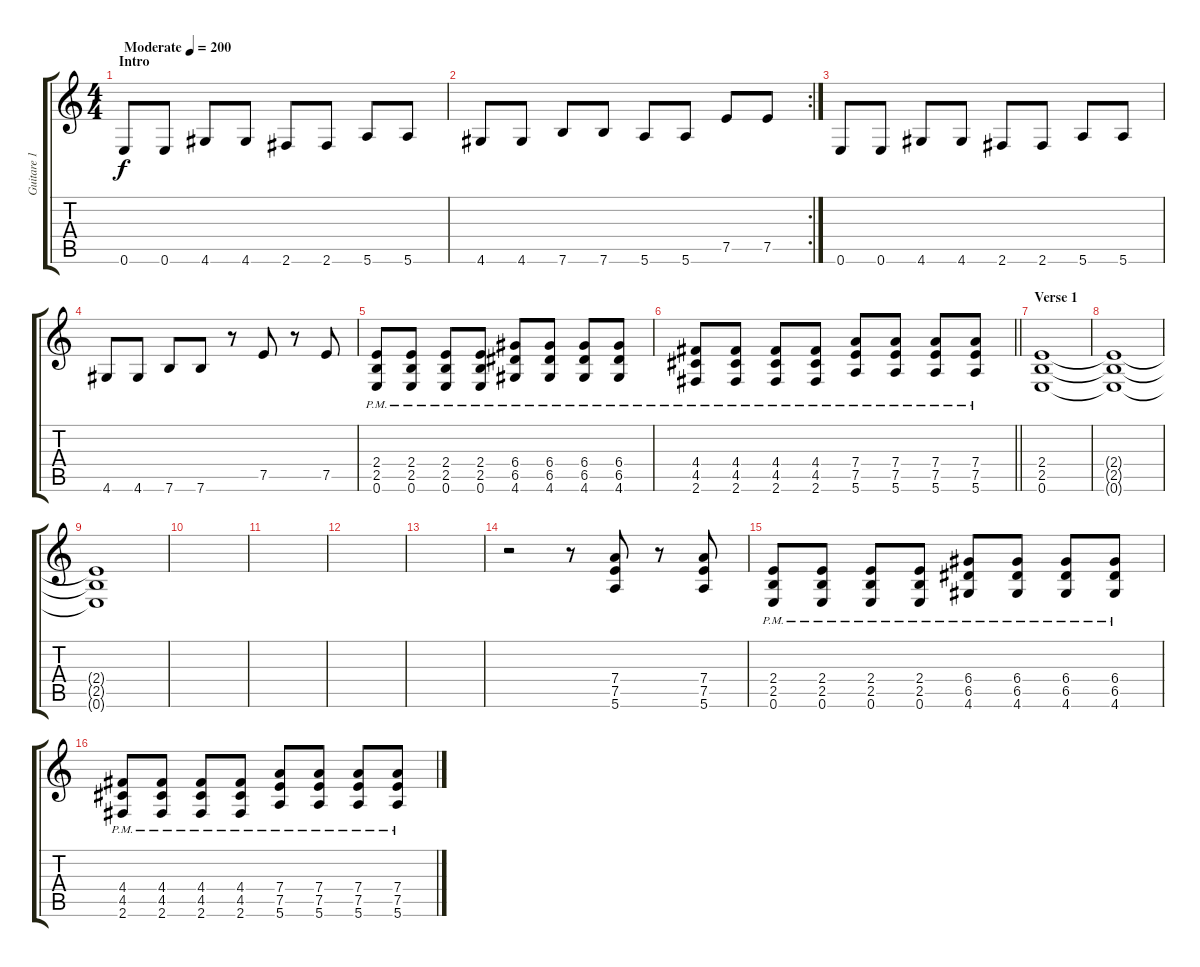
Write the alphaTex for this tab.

\track ("Guitare 1" "Guitare 1") {instrument overdrivenguitar}
\staff {score tabs}
\tuning (E4 B3 G3 D3 A2 E2) {hide}
\ts (4 4)
\section ("" "Intro")
\tempo (200 "Moderate")
\clef g2
\ks c
0.6.8{dy f instrument overdrivenguitar} 0.6.8 4.6.8 4.6.8 2.6.8 2.6.8 5.6.8 5.6.8 |
\rc 2
4.6.8 4.6.8 7.6.8 7.6.8 5.6.8 5.6.8 7.5.8 7.5.8 |
0.6.8 0.6.8 4.6.8 4.6.8 2.6.8 2.6.8 5.6.8 5.6.8 |
4.6.8 4.6.8 7.6.8 7.6.8 r.8 7.5.8 r.8 7.5.8 |
(2.4{pm} 2.5{pm} 0.6{pm}).8 (2.4{pm} 2.5{pm} 0.6{pm}).8 (2.4{pm} 2.5{pm} 0.6{pm}).8 (2.4{pm} 2.5{pm} 0.6{pm}).8 (6.4{pm} 6.5{pm} 4.6{pm}).8 (6.4{pm} 6.5{pm} 4.6{pm}).8 (6.4{pm} 6.5{pm} 4.6{pm}).8 (6.4{pm} 6.5{pm} 4.6{pm}).8 |
\barLineRight lightlight
(4.4{pm} 4.5{pm} 2.6{pm}).8 (4.4{pm} 4.5{pm} 2.6{pm}).8 (4.4{pm} 4.5{pm} 2.6{pm}).8 (4.4{pm} 4.5{pm} 2.6{pm}).8 (7.4{pm} 7.5{pm} 5.6{pm}).8 (7.4{pm} 7.5{pm} 5.6{pm}).8 (7.4{pm} 7.5{pm} 5.6{pm}).8 (7.4{pm} 7.5{pm} 5.6{pm}).8 |
\section ("" "Verse 1")
(2.4 2.5 0.6).1 |
(2.4{t} 2.5{t} 0.6{t}).1 |
(2.4{t} 2.5{t} 0.6{t}).1 |
|
|
|
|
r.2 r.8 (7.4 7.5 5.6).8 r.8 (7.4 7.5 5.6).8 |
(2.4{pm} 2.5{pm} 0.6{pm}).8 (2.4{pm} 2.5{pm} 0.6{pm}).8 (2.4{pm} 2.5{pm} 0.6{pm}).8 (2.4{pm} 2.5{pm} 0.6{pm}).8 (6.4{pm} 6.5{pm} 4.6{pm}).8 (6.4{pm} 6.5{pm} 4.6{pm}).8 (6.4{pm} 6.5{pm} 4.6{pm}).8 (6.4{pm} 6.5{pm} 4.6{pm}).8 |
(4.4{pm} 4.5{pm} 2.6{pm}).8 (4.4{pm} 4.5{pm} 2.6{pm}).8 (4.4{pm} 4.5{pm} 2.6{pm}).8 (4.4{pm} 4.5{pm} 2.6{pm}).8 (7.4{pm} 7.5{pm} 5.6{pm}).8 (7.4{pm} 7.5{pm} 5.6{pm}).8 (7.4{pm} 7.5{pm} 5.6{pm}).8 (7.4{pm} 7.5{pm} 5.6{pm}).8
